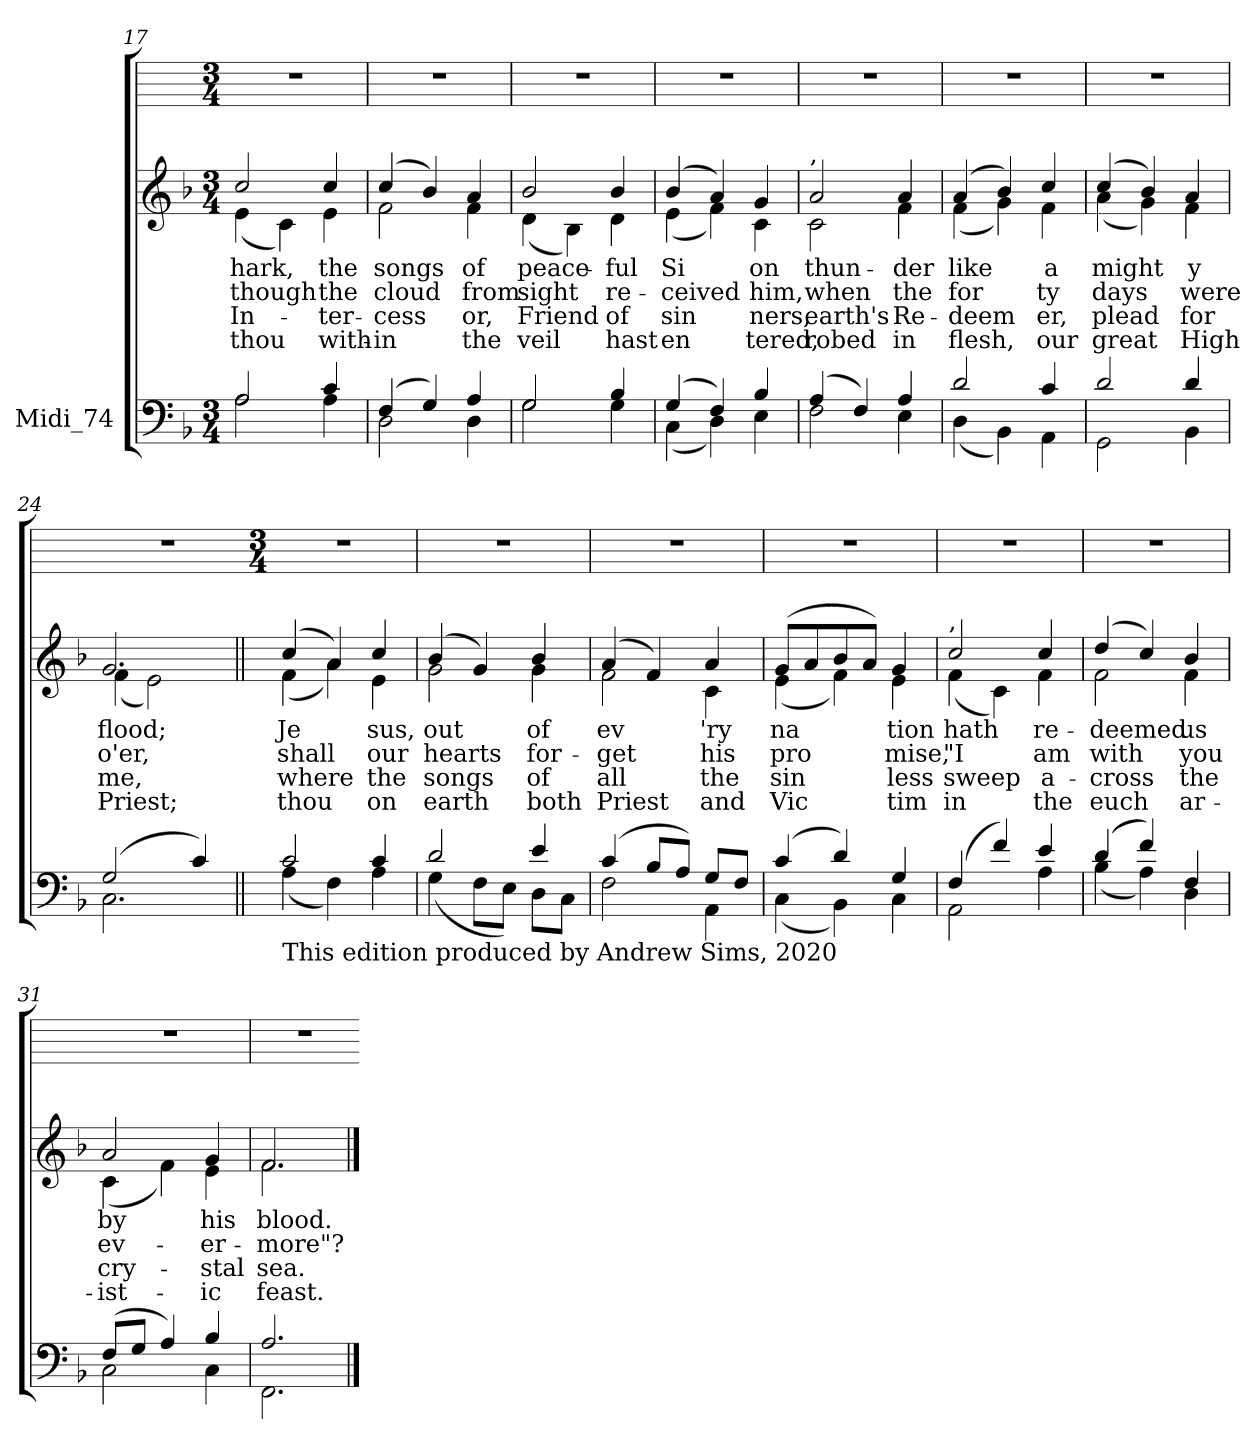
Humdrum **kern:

**kern	**kern	**text	**text	**text	**text	**kern
*part3	*part2	*part2	*part2	*part2	*part2	*part1
*staff3	*staff2	*staff2	*staff2	*staff2	*staff2	*staff1
*I"Midi_74	*	*	*	*	*	*
!!LO:LB:g=z
*clefF4	*clefG2	*	*	*	*	*
*k[b-]	*k[b-]	*	*	*	*	*
*F:	*F:	*	*	*	*	*
*M3/4	*M3/4	*	*	*	*	*M3/4
=17	=17	=17	=17	=17	=17	=17
*^	*	*	*	*	*	*
!	!	!	!LO:LY:b	!LO:LY:b	!LO:LY:b	!LO:LY:b	!
*	*	*^	*	*	*	*	*
2A/	2A\	2cc/	(<4e\	hark,	though	In-	-thou	2.r
.	.	.	4c\)	.	.	.	.	.
!	!	!	!	!LO:LY:b	!LO:LY:b	!LO:LY:b	!LO:LY:b	!
4c/	4A\	4cc/	4e\	the	the	ter-	-with-	.
=18	=18	=18	=18	=18	=18	=18	=18	=18
!	!	!	!	!LO:LY:b	!LO:LY:b	!LO:LY:b	!LO:LY:b	!
(>4F/	2D\	(>4cc/	2f\	-songs	cloud	cess	in	2.r
4G/)	.	4b-/)	.	.	.	.	.	.
!	!	!	!	!LO:LY:b	!LO:LY:b	!LO:LY:b	!LO:LY:b	!
4A/	4D\	4a/	4f\	of	from	or,	the	.
=19	=19	=19	=19	=19	=19	=19	=19	=19
!	!	!	!	!LO:LY:b	!LO:LY:b	!LO:LY:b	!LO:LY:b	!
2G/	2G\	2b-/	(<4d\	peace-	-sight	Friend	veil	2.r
.	.	.	4B-\)	.	.	.	.	.
!	!	!	!	!LO:LY:b	!LO:LY:b	!LO:LY:b	!LO:LY:b	!
4B-/	4G\	4b-/	4d\	ful	re-	-of	hast	.
=20	=20	=20	=20	=20	=20	=20	=20	=20
!	!	!	!	!LO:LY:b	!LO:LY:b	!LO:LY:b	!LO:LY:b	!
(>4G/	(<4C\	(>4b-/	(<4e\	Si	ceived	sin	en	2.r
4F/)	4D\)	4a/)	4f\)	.	.	.	.	.
!	!	!	!	!LO:LY:b	!LO:LY:b	!LO:LY:b	!LO:LY:b	!
4B-/	4E\	4g/	4c\	on	him,	ners,	tered,	.
=21	=21	=21	=21	=21	=21	=21	=21	=21
!	!	!LO:TX:a:t=,	!	!	!	!	!	!
!	!	!	!	!LO:LY:b	!LO:LY:b	!LO:LY:b	!LO:LY:b	!
(>4A/	2F\	2a/	2c\	thun-	-when	earth's	robed	2.r
4F/)	.	.	.	.	.	.	.	.
!	!	!	!	!LO:LY:b	!LO:LY:b	!LO:LY:b	!LO:LY:b	!
4A/	4E\	4a/	4f\	der	the	Re-	-in	.
=22	=22	=22	=22	=22	=22	=22	=22	=22
!	!	!	!	!LO:LY:b	!LO:LY:b	!LO:LY:b	!LO:LY:b	!
2d/	(<4D\	(>4a/	(<4f\	like	for	deem	flesh,	2.r
.	4BB-\)	4b-/)	4g\)	.	.	.	.	.
!	!	!	!	!LO:LY:b	!LO:LY:b	!LO:LY:b	!LO:LY:b	!
4c/	4AA\	4cc/	4f\	a	ty	er,	our	.
=23	=23	=23	=23	=23	=23	=23	=23	=23
!	!	!	!	!LO:LY:b	!LO:LY:b	!LO:LY:b	!LO:LY:b	!
2d/	2GG\	(>4cc/	(<4a\	might	days	plead	great	2.r
.	.	4b-/)	4g\)	.	.	.	.	.
!	!	!	!	!LO:LY:b	!LO:LY:b	!LO:LY:b	!LO:LY:b	!
4d/	4BB-\	4a/	4f\	- y	were	for	High	.
=24	=24	=24	=24	=24	=24	=24	=24	=24
!	!	!	!	!LO:LY:b	!LO:LY:b	!LO:LY:b	!LO:LY:b	!
(>2G/	2.C\	2.g/	(<4f\	flood;	o'er,	me,	Priest;	2.r
.	.	.	2e\)	.	.	.	.	.
4c/)	.	.	.	.	.	.	.	.
!!LO:LB:g=z
=25||	=25||	=25||	=25||	=25	=25	=25	=25	=25
*	*	*	*	*	*	*	*	*M3/4
!LO:TX:b:t=This edition produced by Andrew Sims, 2020	!	!	!	!	!	!	!	!
!	!	!	!	!LO:LY:b	!LO:LY:b	!LO:LY:b	!LO:LY:b	!
2c/	(<4A\	(>4cc/	(<4f\	Je	shall	where	thou	2.r
.	4F\)	4a/)	4a\)	.	.	.	.	.
!	!	!	!	!LO:LY:b	!LO:LY:b	!LO:LY:b	!LO:LY:b	!
4c/	4A\	4cc/	4e\	sus,	our	the	on	.
=26	=26	=26	=26	=26	=26	=26	=26	=26
!	!	!	!	!LO:LY:b	!LO:LY:b	!LO:LY:b	!LO:LY:b	!
2d/	(<4G\	(>4b-/	2g\	out	hearts	songs	earth	2.r
.	8F\L	4g/)	.	.	.	.	.	.
.	8E\J)	.	.	.	.	.	.	.
!	!	!	!	!LO:LY:b	!LO:LY:b	!LO:LY:b	!LO:LY:b	!
4e/	8D\L	4b-/	4g\	of	for-	-of	both	.
.	8C\J	.	.	.	.	.	.	.
=27	=27	=27	=27	=27	=27	=27	=27	=27
!	!	!	!	!LO:LY:b	!LO:LY:b	!LO:LY:b	!LO:LY:b	!
(>4c/	2F\	(>4a/	2f\	ev	get	all	Priest	2.r
8B-/L	.	4f/)	.	.	.	.	.	.
8A/J)	.	.	.	.	.	.	.	.
!	!	!	!	!LO:LY:b	!LO:LY:b	!LO:LY:b	!LO:LY:b	!
8G/L	4AA\	4a/	4c\	'ry	his	the	and	.
8F/J	.	.	.	.	.	.	.	.
=28	=28	=28	=28	=28	=28	=28	=28	=28
!	!	!	!	!LO:LY:b	!LO:LY:b	!LO:LY:b	!LO:LY:b	!
(>4c/	(<4C\	(>8g/L	(<4e\	na	pro	sin	Vic	2.r
.	.	8a/	.	.	.	.	.	.
4d/)	4BB-\)	8b-/	4f\)	.	.	.	.	.
.	.	8a/J)	.	.	.	.	.	.
!	!	!	!	!LO:LY:b	!LO:LY:b	!LO:LY:b	!LO:LY:b	!
4G/	4C\	4g/	4e\	tion	mise,	less	tim	.
=29	=29	=29	=29	=29	=29	=29	=29	=29
!	!	!LO:TX:a:t=,	!	!	!	!	!	!
!	!	!	!	!LO:LY:b	!LO:LY:b	!LO:LY:b	!LO:LY:b	!
(4F/	2AA\	2cc/	(<4f\	hath	"I	sweep	in	2.r
4f/)	.	.	4c\)	.	.	.	.	.
!	!	!	!	!LO:LY:b	!LO:LY:b	!LO:LY:b	!LO:LY:b	!
4e/	4A\	4cc/	4f\	re-	-am	a-	-the	.
=30	=30	=30	=30	=30	=30	=30	=30	=30
!	!	!	!	!LO:LY:b	!LO:LY:b	!LO:LY:b	!LO:LY:b	!
(>4d/	(<4B-\	(>4dd/	2f\	deemed	with	cross	euch	2.r
4f/)	4A\)	4cc/)	.	.	.	.	.	.
!	!	!	!	!LO:LY:b	!LO:LY:b	!LO:LY:b	!LO:LY:b	!
4F/	4D\	4b-/	4f\	us	you	the	ar-	.
=31	=31	=31	=31	=31	=31	=31	=31	=31
!	!	!	!	!LO:LY:b	!LO:LY:b	!LO:LY:b	!LO:LY:b	!
(>8F/L	2C\	2a/	(4c\	-by	ev-	-cry-	-ist-	2.r
8G/J	.	.	.	.	.	.	.	.
4A/)	.	.	4f\)	.	.	.	.	.
!	!	!	!	!LO:LY:b	!LO:LY:b	!LO:LY:b	!LO:LY:b	!
4B-/	4C\	4g/	4e\	-his	er-	-stal	ic	.
=32	=32	=32	=32	=32	=32	=32	=32	=32
!	!	!	!	!LO:LY:b	!LO:LY:b	!LO:LY:b	!LO:LY:b	!
2.A/	2.FF\	2.f/	2.f\	blood.	more"?	sea.	feast.	2.r
*v	*v	*	*	*	*	*	*	*
*	*v	*v	*	*	*	*	*
==	==	=	=	=	=	=
*-	*-	*-	*-	*-	*-	*-
